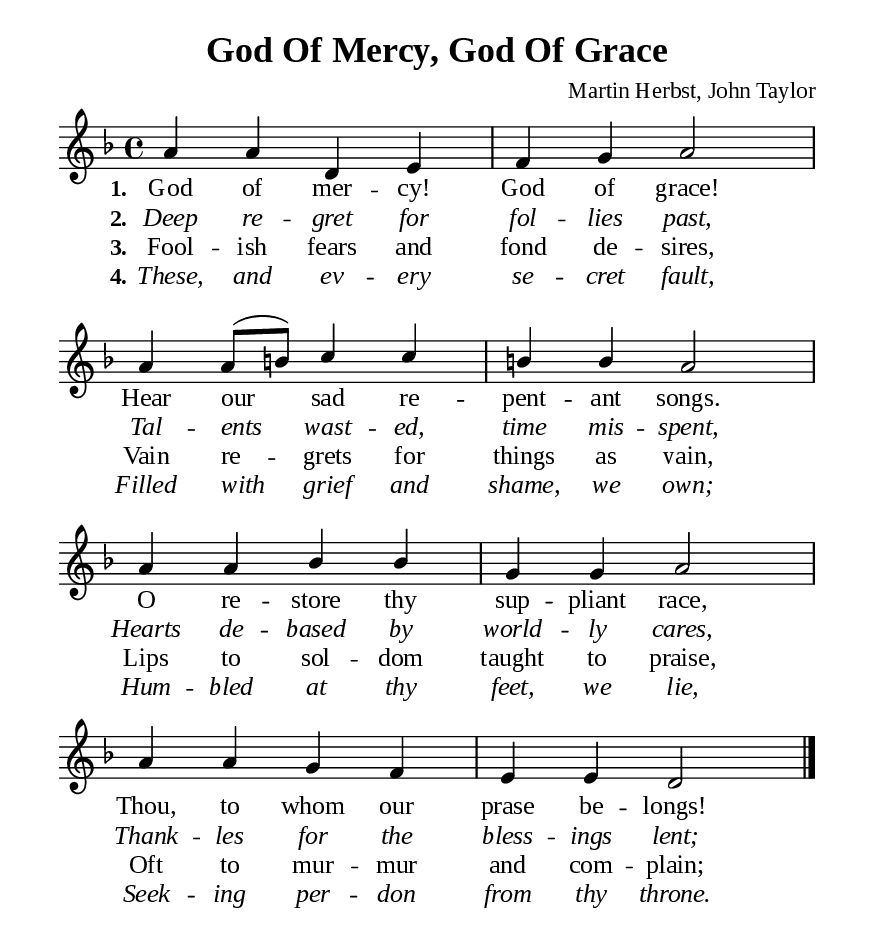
\version "2.18.2"

\header {
  title = "God Of Mercy, God Of Grace"
  composer = "Martin Herbst, John Taylor"
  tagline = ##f
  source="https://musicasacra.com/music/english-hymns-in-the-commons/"
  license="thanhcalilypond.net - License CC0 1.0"
}

global= {
  \key f \major
  \time 4/4
  \override Score.BarNumber.break-visibility = ##(#f #f #f)
  \override Lyrics.LyricSpace.minimum-distance = #3.0
}

\paper {
  #(set-paper-size "a5")
  top-margin = 10\mm
  bottom-margin = 5\mm
  left-margin = 10\mm
  right-margin = 10\mm
  indent = #0
  #(define fonts
	 (make-pango-font-tree "Liberation Serif"
	 		       "Liberation Serif"
			       "Liberation Serif"
			       (/ 20 20)))
  system-system-spacing = #'((basic-distance . 3) (padding . 3))
}

printItalic = \with {
  \override LyricText.font-shape = #'italic
}

% Verse music
musicVerseSoprano = \relative c'' {
  %{	01	%} a4 a d, e |
  %{	02	%} f g a2 |
  %{	03	%} a4 a8 (b!) c4 c |
  %{	04	%} b! b a2 |
  %{	05	%} a4 a bes bes |
  %{	06	%} g g a2 |
  %{	07	%} a4 a g f |
  %{	08	%} e e d2 \bar "|."
}

% Verse lyrics
verseOne = \lyricmode {
  \set stanza = #"1."
  God of mer -- cy! God of grace!
  Hear our sad re -- pent -- ant songs.
  O re -- store thy sup -- pliant race,
  Thou, to whom our prase be -- longs!
}

verseTwo = \lyricmode {
  \set stanza = #"2."
  Deep re -- gret for fol -- lies past,
  Tal -- ents wast -- ed, time mis -- spent,
  Hearts de -- based by world -- ly cares,
  Thank -- les for the bless -- ings lent;
}

verseThree = \lyricmode {
  \set stanza = #"3."
  Fool -- ish fears and fond de -- sires,
  Vain re -- grets for things as vain,
  Lips to sol -- dom taught to praise,
  Oft to mur -- mur and com -- plain;
}

verseFour = \lyricmode {
  \set stanza = #"4."
  These, and ev -- ery se -- cret fault,
  Filled with grief and shame, we own;
  Hum -- bled at thy feet, we lie,
  Seek -- ing per -- don from thy throne.
}

% Layout
\score {
    \new ChoirStaff <<
      \new Staff <<
        \clef "treble"
        \new Voice = "sopranos" { \global \stemUp \slurUp \musicVerseSoprano }
      >>
      \new Lyrics \lyricsto sopranos \verseOne
      \new Lyrics \printItalic \lyricsto sopranos \verseTwo
      \new Lyrics \lyricsto sopranos \verseThree
      \new Lyrics \printItalic \lyricsto sopranos \verseFour
    >>
}
